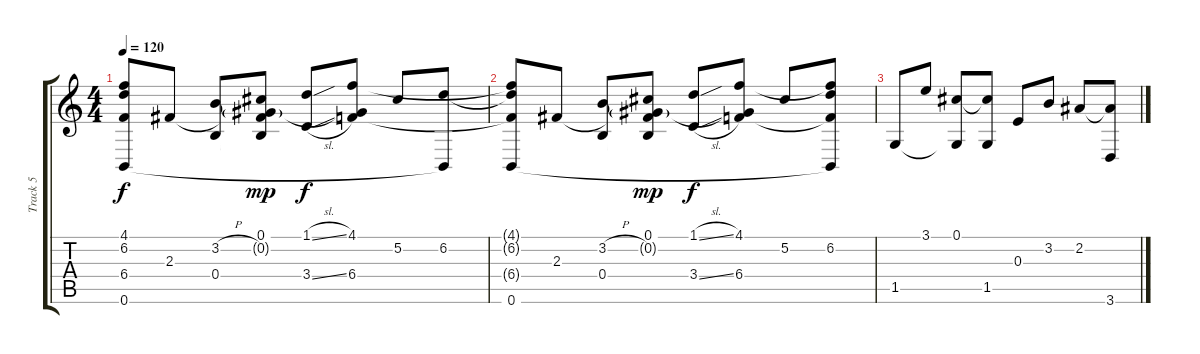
\track ("Track 5" "Track 5") {instrument acousticguitarsteel}
\staff {score tabs}
\tuning (Db4 Ab3 E3 B2 Gb2 B1) {hide}
\ts (4 4)
\tempo 120
\clef g2
\ks c
(4.1{t} 6.2{t} 6.4{t} 0.6).8{dy f} 2.3.8 (3.2{h} 0.4).8 (0.1 0.2{g} 2.3{t} 0.4{t}).8{dy mp} (1.1{sl} 3.4{sl}).8{dy f} (4.1 0.2{t} 6.4).8 5.2.8 (6.2 0.6{t}).8 |
(4.1{t} 6.2{t} 6.4{t} 0.6).8 2.3.8 (3.2{h} 0.4).8 (0.1 0.2{g} 2.3{t} 0.4{t}).8{dy mp} (1.1{sl} 3.4{sl}).8{dy f} (4.1 0.2{t} 6.4).8 5.2.8 (4.1{t} 6.2 6.4{t} 0.6{t}).8 |
1.5.8 3.1.8 (0.1 1.5{t}).8 (0.1{t} 1.5).8 0.3.8 3.2.8 2.2.8 (2.2{t} 3.6).8
